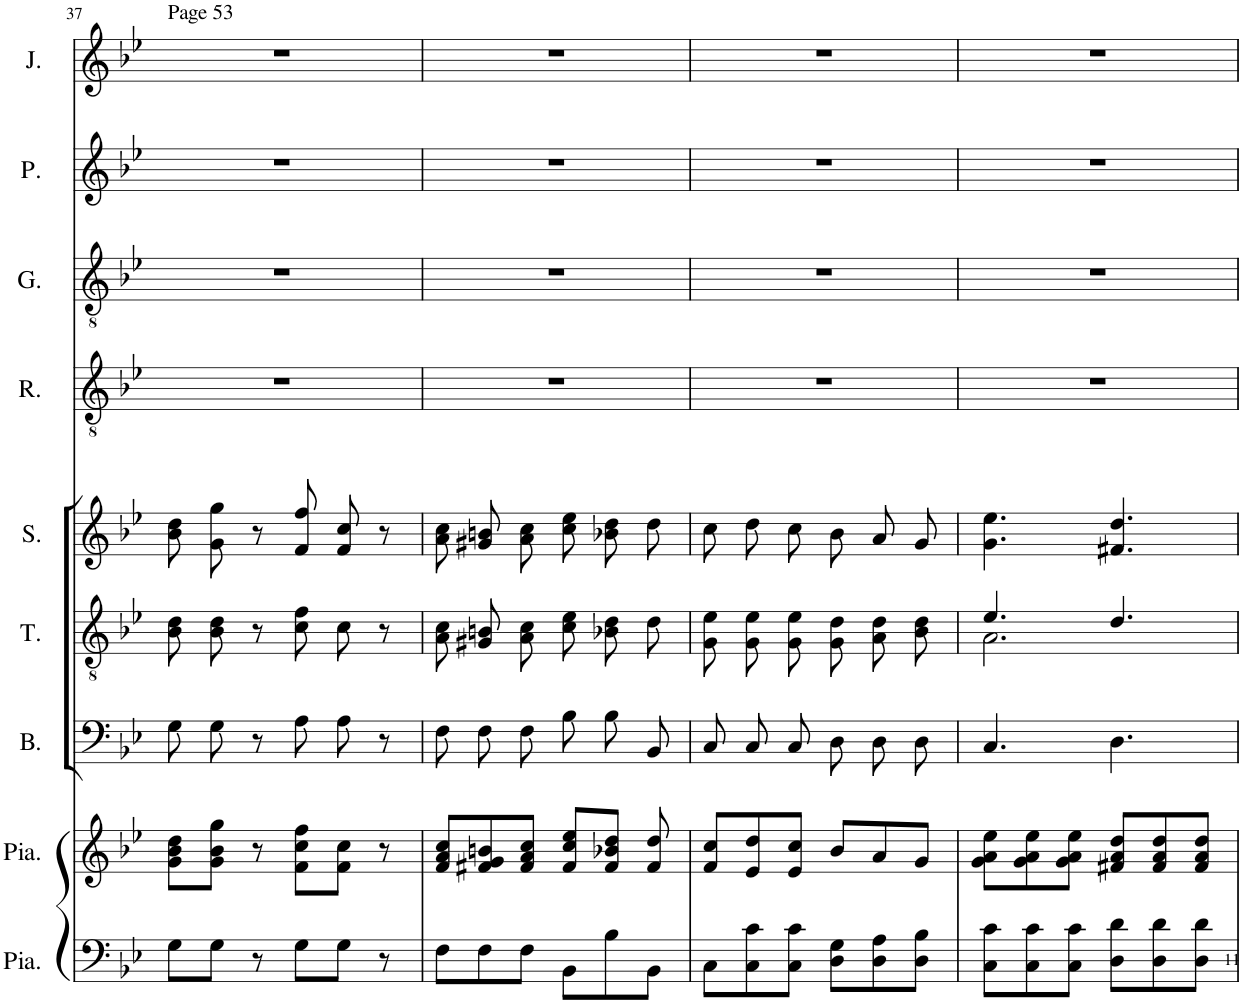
**kern	**kern	**kern	**kern	**kern	**kern	**kern	**kern	**kern
*part9	*part8	*part7	*part6	*part5	*part4	*part3	*part2	*part1
*staff9	*staff8	*staff7	*staff6	*staff5	*staff4	*staff3	*staff2	*staff1
*I"Piano	*I"Piano	*I"Bass	*I"Ténor	*I"Sopranis	*I"Raphaël	*I"Galuchet	*I"Mme Palestine	*I"Jeanne
*I'Pia.	*I'Pia.	*I'B.	*I'T.	*I'S.	*I'R.	*I'G.	*I'P.	*I'J.
!!LO:PB:g=z
*clefF4	*clefG2	*clefF4	*clefGv2	*clefG2	*clefGv2	*clefGv2	*clefG2	*clefG2
*	*	*	*	*Trd1c2	*Trd12c21	*	*Trd5c9	*
*k[b-e-]	*k[b-e-]	*k[b-e-]	*k[b-e-]	*k[b-e-]	*k[b-e-]	*k[b-e-]	*k[b-e-]	*k[b-e-]
*M6/8	*M6/8	*M6/8	*M6/8	*M6/8	*M6/8	*M6/8	*M6/8	*M6/8
=37	=37	=37	=37	=37	=37	=37	=37	=37
!	!	!	!	!	!	!	!	!LO:TX:a:t=Page 53
8G\L	8g\ 8b-\ 8dd\L	8G\L	8B-\ 8d\L	8b-\ 8dd\L	2.r	2.r	2.r	2.r
8G\J	8g\ 8b-\ 8gg\J	8G\J	8B-\ 8d\J	8g\ 8gg\J	.	.	.	.
8r	8r	8r	8r	8r	.	.	.	.
8G\L	8f\ 8cc\ 8ff\L	8A\L	8c\ 8f\L	8f/ 8ff/L	.	.	.	.
8G\J	8f\ 8cc\J	8A\J	8c\J	8f/ 8cc/J	.	.	.	.
8r	8r	8r	8r	8r	.	.	.	.
=38	=38	=38	=38	=38	=38	=38	=38	=38
8F\L	8f/ 8a/ 8cc/L	8F\L	8A\ 8c\L	8a\ 8cc\L	2.r	2.r	2.r	2.r
8F\	8f#X/ 8g/ 8bn/	8F\	8G#X\ 8Bn\	8g#X\ 8bn\	.	.	.	.
8F\J	8f#/ 8a/ 8cc/J	8F\J	8A\ 8c\J	8a\ 8cc\J	.	.	.	.
8BB-\L	8f#/ 8cc/ 8ee-/L	8B-\L	8c\ 8e-\L	8cc\ 8ee-\L	.	.	.	.
8B-\	8f#/ 8b-X/ 8dd/J	8B-\	8B-X\ 8d\	8b-X\ 8dd\	.	.	.	.
8BB-\J	8f#/ 8dd/	8BB-\J	8d\J	8dd\J	.	.	.	.
=39	=39	=39	=39	=39	=39	=39	=39	=39
8C\L	8f/ 8cc/L	8C/L	8G\ 8e-\L	8cc\L	2.r	2.r	2.r	2.r
8C\ 8c\	8e-/ 8dd/	8C/	8G\ 8e-\	8dd\	.	.	.	.
8C\ 8c\J	8e-/ 8cc/J	8C/J	8G\ 8e-\J	8cc\J	.	.	.	.
8D\ 8G\L	8b-/L	8D\L	8G\ 8d\L	8b-/L	.	.	.	.
8D\ 8A\	8a/	8D\	8A\ 8d\	8a/	.	.	.	.
8D\ 8B-\J	8g/J	8D\J	8B-\ 8d\J	8g/J	.	.	.	.
=40	=40	=40	=40	=40	=40	=40	=40	=40
*	*	*	*^	*	*	*	*	*
8C\ 8c\L	8g\ 8a\ 8ee-\L	4.C/	4.e-/	2.A\	4.g\ 4.ee-\	2.r	2.r	2.r	2.r
8C\ 8c\	8g\ 8a\ 8ee-\	.	.	.	.	.	.	.	.
8C\ 8c\J	8g\ 8a\ 8ee-\J	.	.	.	.	.	.	.	.
8D\ 8d\L	8f#X/ 8a/ 8dd/L	4.D\	4.d/	.	4.f#X/ 4.dd/	.	.	.	.
8D\ 8d\	8f#/ 8a/ 8dd/	.	.	.	.	.	.	.	.
8D\ 8d\J	8f#/ 8a/ 8dd/J	.	.	.	.	.	.	.	.
*	*	*	*v	*v	*	*	*	*	*
=	=	=	=	=	=	=	=	=
*-	*-	*-	*-	*-	*-	*-	*-	*-
